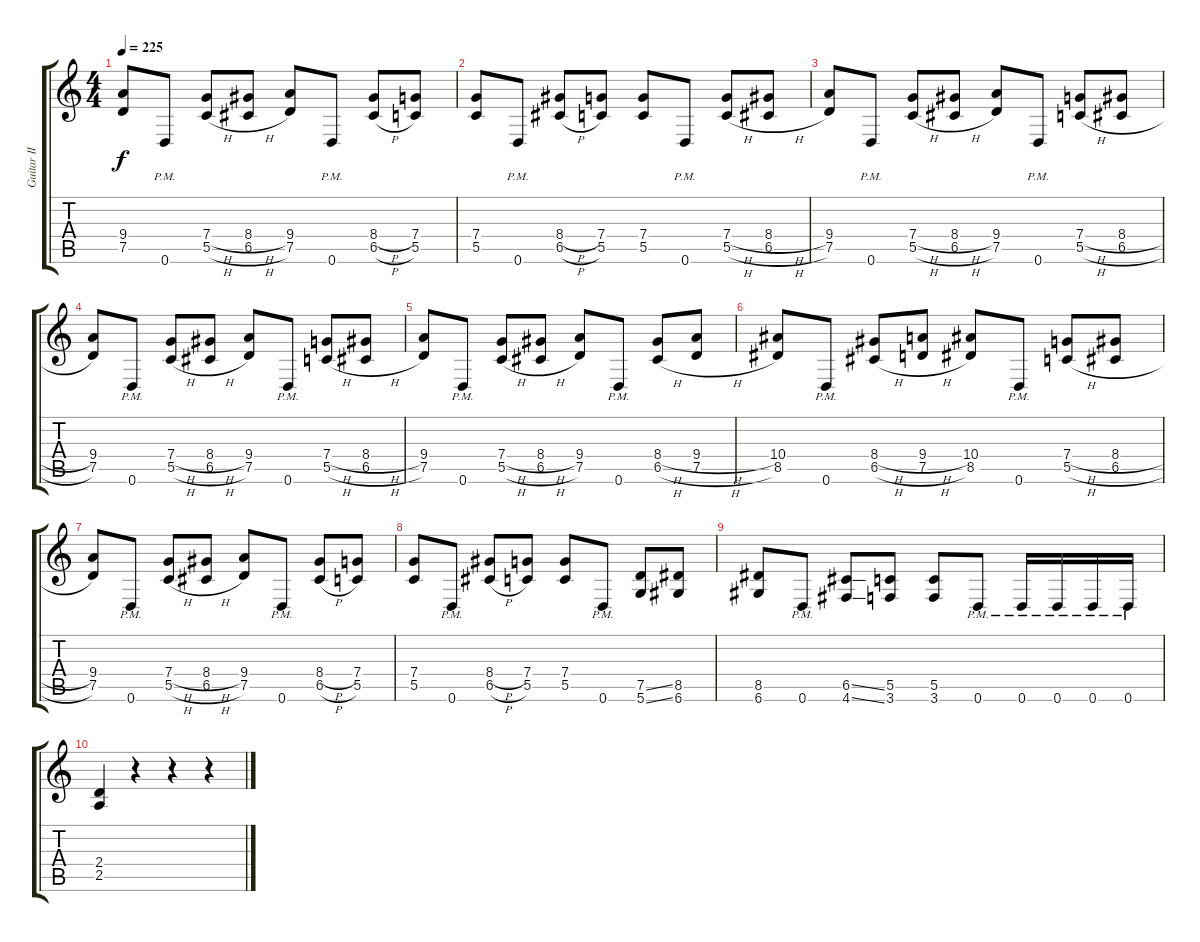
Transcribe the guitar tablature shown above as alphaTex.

\track ("Guitar II" "Guitar II") {instrument distortionguitar}
\staff {score tabs}
\tuning (D4 A3 F3 C3 G2 D2) {hide}
\ts (4 4)
\tempo 225
\clef g2
\ks c
(9.4 7.5).8{dy f} 0.6{pm}.8 (7.4{h} 5.5{h}).8 (8.4{h} 6.5{h}).8 (9.4 7.5).8 0.6{pm}.8 (8.4{h} 6.5{h}).8 (7.4 5.5).8 |
(7.4 5.5).8 0.6{pm}.8 (8.4{h} 6.5{h}).8 (7.4 5.5).8 (7.4 5.5).8 0.6{pm}.8 (7.4{h} 5.5{h}).8 (8.4{h} 6.5{h}).8 |
(9.4 7.5).8 0.6{pm}.8 (7.4{h} 5.5{h}).8 (8.4{h} 6.5{h}).8 (9.4 7.5).8 0.6{pm}.8 (7.4{h} 5.5{h}).8 (8.4{h} 6.5{h}).8 |
(9.4 7.5).8 0.6{pm}.8 (7.4{h} 5.5{h}).8 (8.4{h} 6.5{h}).8 (9.4 7.5).8 0.6{pm}.8 (7.4{h} 5.5{h}).8 (8.4{h} 6.5{h}).8 |
(9.4 7.5).8 0.6{pm}.8 (7.4{h} 5.5{h}).8 (8.4{h} 6.5{h}).8 (9.4 7.5).8 0.6{pm}.8 (8.4{h} 6.5{h}).8 (9.4{h} 7.5{h}).8 |
(10.4 8.5).8 0.6{pm}.8 (8.4{h} 6.5{h}).8 (9.4{h} 7.5{h}).8 (10.4 8.5).8 0.6{pm}.8 (7.4{h} 5.5{h}).8 (8.4{h} 6.5{h}).8 |
(9.4 7.5).8 0.6{pm}.8 (7.4{h} 5.5{h}).8 (8.4{h} 6.5{h}).8 (9.4 7.5).8 0.6{pm}.8 (8.4{h} 6.5{h}).8 (7.4 5.5).8 |
(7.4 5.5).8 0.6{pm}.8 (8.4{h} 6.5{h}).8 (7.4 5.5).8 (7.4 5.5).8 0.6{pm}.8 (7.5{ss} 5.6{ss}).8 (8.5 6.6).8 |
(8.5 6.6).8 0.6{pm}.8 (6.5{ss} 4.6{ss}).8 (5.5 3.6).8 (5.5 3.6).8 0.6{pm}.8 0.6{pm}.16 0.6{pm}.16 0.6{pm}.16 0.6{pm}.16 |
(2.4 2.5).4 r.4 r.4 r.4
